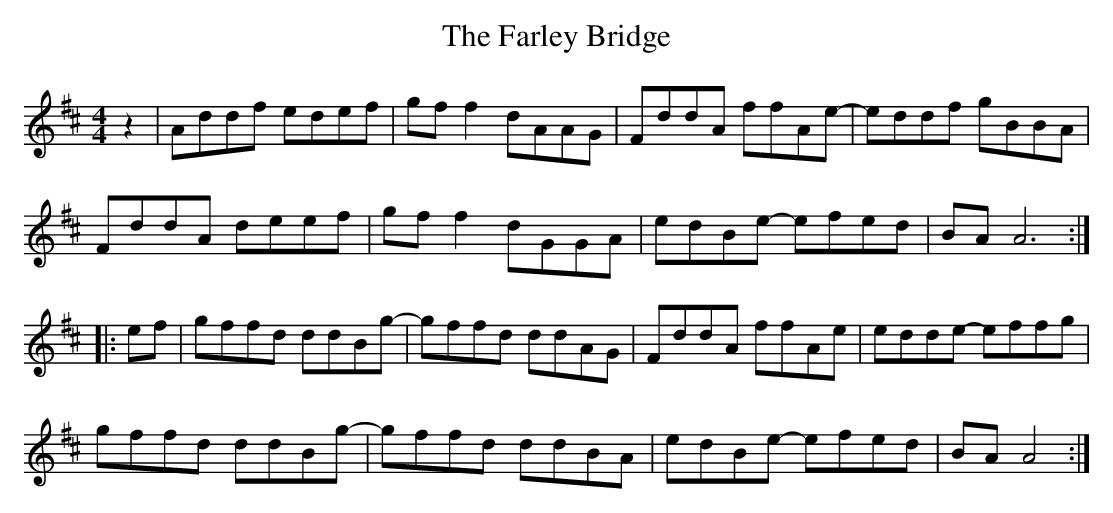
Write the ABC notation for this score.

X:1
T: The Farley Bridge
M: 4/4
L: 1/8
K: D
z2 |\
Addf edef | gf f2 dAAG | FddA ffAe- | eddf gBBA |
FddA deef | gf f2 dGGA | edBe- efed | BA A6 :|
|: ef |\
gffd ddBg- | gffd ddAG | FddA ffAe | edde- effg |
gffd ddBg- | gffd ddBA | edBe- efed | BA A4 :|
